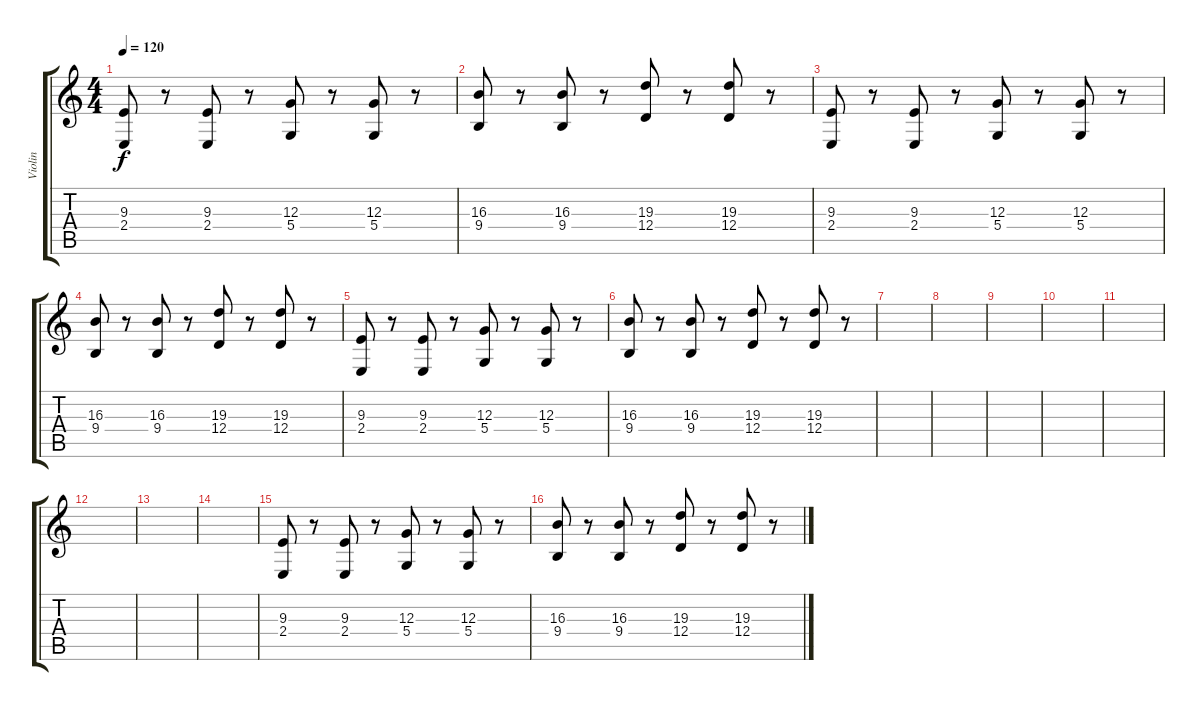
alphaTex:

\track ("Violin" "Violin") {instrument violin}
\staff {score tabs}
\tuning (E4 B3 G3 D3 A2 E2) {hide}
\ts (4 4)
\tempo 120
\clef g2
\ks c
(9.3 2.4).8{dy f} r.8 (9.3 2.4).8 r.8 (12.3 5.4).8 r.8 (12.3 5.4).8 r.8 |
(16.3 9.4).8 r.8 (16.3 9.4).8 r.8 (19.3 12.4).8 r.8 (19.3 12.4).8 r.8 |
(9.3 2.4).8 r.8 (9.3 2.4).8 r.8 (12.3 5.4).8 r.8 (12.3 5.4).8 r.8 |
(16.3 9.4).8 r.8 (16.3 9.4).8 r.8 (19.3 12.4).8 r.8 (19.3 12.4).8 r.8 |
(9.3 2.4).8 r.8 (9.3 2.4).8 r.8 (12.3 5.4).8 r.8 (12.3 5.4).8 r.8 |
(16.3 9.4).8 r.8 (16.3 9.4).8 r.8 (19.3 12.4).8 r.8 (19.3 12.4).8 r.8 |
|
|
|
|
|
|
|
|
(9.3 2.4).8 r.8 (9.3 2.4).8 r.8 (12.3 5.4).8 r.8 (12.3 5.4).8 r.8 |
(16.3 9.4).8 r.8 (16.3 9.4).8 r.8 (19.3 12.4).8 r.8 (19.3 12.4).8 r.8
